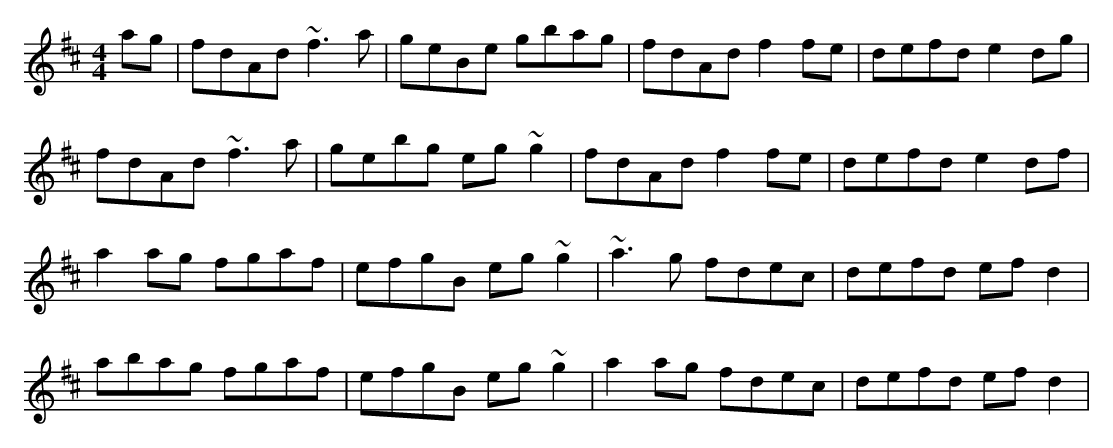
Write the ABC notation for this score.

X:1
M:4/4
K:D
ag|fdAd ~f3a|geBe gbag|fdAd f2fe|defd e2dg|
fdAd ~f3a|gebg eg~g2|fdAd f2fe|defd e2df|
a2ag fgaf|efgB eg~g2|~a3g fdec|defd efd2|
abag fgaf|efgB eg~g2|a2ag fdec|defd efd2|
